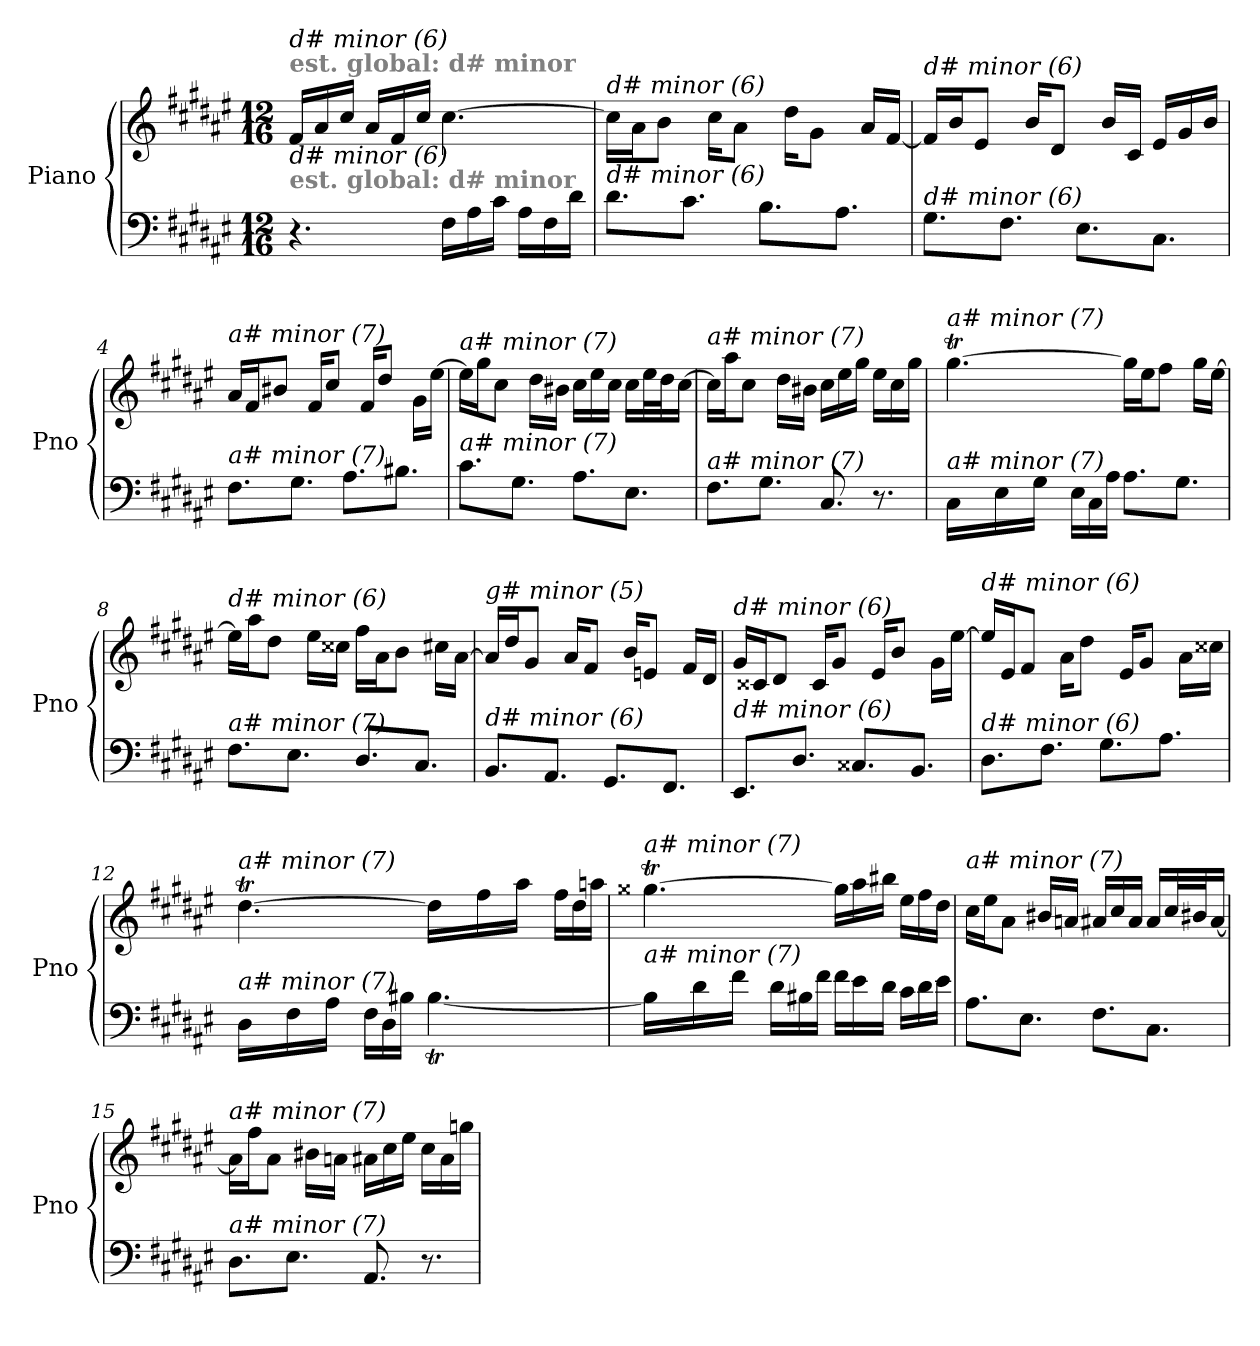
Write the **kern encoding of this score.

**kern	**kern
*part1	*part1
*staff2	*staff1
*I"Piano	*
*I'Pno	*
*clefF4	*clefG2
*k[f#c#g#d#a#e#]	*k[f#c#g#d#a#e#]
*F#:	*F#:
*M12/16	*M12/16
=1	=1
!	!LO:TX:a:B:color=#808080:t=est. global&colon; d# minor
!	!LO:TX:i:t=d# minor (6)
!LO:TX:a:B:color=#808080:t=est. global&colon; d# minor	!
!LO:TX:i:t=d# minor (6)	!
4.r	16f#/LL
.	16a#/
.	16cc#/JJ
.	16a#/LL
.	16f#/
.	16cc#/JJ
16F#\LL	[4.cc#\
16A#\	.
16c#\JJ	.
16A#\LL	.
16F#\	.
16d#\JJ	.
=2	=2
!	!LO:TX:i:t=d# minor (6)
!LO:TX:i:t=d# minor (6)	!
8.d#\L	16cc#\LL]
.	16a#\J
.	8b\J
8.c#\J	.
.	16cc#\KL
.	8a#\J
8.B\L	.
.	16dd#\KL
.	8g#\J
8.A#\J	.
.	16a#/LL
.	[16f#/JJ
=3	=3
!	!LO:TX:i:t=d# minor (6)
!LO:TX:i:t=d# minor (6)	!
8.G#\L	16f#/LL]
.	16b/J
.	8e#/J
8.F#\J	.
.	16b/KL
.	8d#/J
8.E#\L	.
.	16b/LL
.	16c#/JJ
8.C#\J	16e#/LL
.	16g#/
.	16b/JJ
=4	=4
!	!LO:TX:i:t=a# minor (7)
!LO:TX:i:t=a# minor (7)	!
8.F#\L	16a#/LL
.	16f#/J
.	8b#X/J
8.G#\J	.
.	16f#/KL
.	8cc#/J
8.A#\L	.
.	16f#/KL
.	8dd#/J
8.B#X\J	.
.	16g#\LL
.	[16ee#\JJ
!!LO:LB:g=z
=5	=5
!	!LO:TX:i:t=a# minor (7)
!LO:TX:i:t=a# minor (7)	!
8.c#\L	16ee#\LL]
.	16gg#\J
.	8cc#\J
8.G#\J	.
.	16dd#\LL
.	16b#X\JJ
8.A#\L	16cc#\LL
.	16ee#\
.	16cc#\JJ
8.E#\J	16cc#\LL
.	32ee#\L
.	32dd#\J
.	[16cc#\JJ
=6	=6
!	!LO:TX:i:t=a# minor (7)
!LO:TX:i:t=a# minor (7)	!
8.F#\L	16cc#\LL]
.	16aa#\J
.	8cc#\J
8.G#\J	.
.	16dd#\LL
.	16b#X\JJ
8.C#/	16cc#\LL
.	16ee#\
.	16gg#\JJ
8.r	16ee#\LL
.	16cc#\
.	16gg#\JJ
=7	=7
*^	*^
*	*	*	*Xtuplet
!	!	!LO:TX:i:t=a# minor (7)	!
!LO:TX:i:t=a# minor (7)	!	!	!
4.ryy	16C#\LL	[4.gg#T\	112%3aa#yy
.	.	.	112%3gg#yy
.	.	.	112%3aa#yy
.	16E#\	.	.
.	.	.	112%3gg#yy
.	.	.	112%3aa#yy
.	16G#\JJ	.	.
.	.	.	112%3gg#yy
.	.	.	14%3gg#yy
.	16E#\LL	.	.
.	16C#\	.	.
.	16A#\JJ	.	.
4.ryy	8.A#\L	16gg#\LL]	4.ryy
.	.	16ee#\J	.
.	.	8ff#\J	.
.	8.G#\J	.	.
.	.	16gg#\LL	.
.	.	[16ee#\JJ	.
*v	*v	*	*
*	*v	*v
!!LO:LB:g=z
=8	=8
!	!LO:TX:i:t=d# minor (6)
!LO:TX:i:t=a# minor (7)	!
8.F#\L	16ee#\LL]
.	16aa#\J
.	8dd#\J
8.E#\J	.
.	16ee#\LL
.	16cc##X\JJ
8.D#/L	16ff#\LL
.	16a#\J
.	8b\J
8.C#/J	.
.	16cc#X\LL
.	[16a#\JJ
!!LO:LB:g=z
=9	=9
!	!LO:TX:i:t=g# minor (5)
!LO:TX:i:t=d# minor (6)	!
8.BB/L	16a#/LL]
.	16dd#/J
.	8g#/J
8.AA#/J	.
.	16a#/KL
.	8f#/J
8.GG#/L	.
.	16b/KL
.	8en/J
8.FF#/J	.
.	16f#/LL
.	16d#/JJ
=10	=10
!	!LO:TX:i:t=d# minor (6)
!LO:TX:i:t=d# minor (6)	!
8.EE#/L	16g#/LL
.	16c##X/J
.	8d#/J
8.D#/J	.
.	16c##/KL
.	8g#/J
8.C##X/L	.
.	16e#/KL
.	8b/J
8.BB/J	.
.	16g#\LL
.	[16ee#\JJ
=11	=11
!	!LO:TX:i:t=d# minor (6)
!LO:TX:i:t=d# minor (6)	!
8.D#\L	16ee#/LL]
.	16e#/J
.	8f#/J
8.F#\J	.
.	16a#\KL
.	8dd#\J
8.G#\L	.
.	16e#/KL
.	8g#/J
8.A#\J	.
.	16a#\LL
.	16cc##X\JJ
!!LO:LB:g=z
=12	=12
*^	*^
*	*^	*	*
!	!	!	!LO:TX:i:t=a# minor (7)	!
!LO:TX:i:t=a# minor (7)	!	!	!	!
4.ryy	16D#\LL	4.ryy	[4.dd#T\	112%3ee#yy
.	.	.	.	112%3dd#yy
.	.	.	.	112%3ee#yy
.	16F#\	.	.	.
.	.	.	.	112%3dd#yy
.	.	.	.	112%3ee#yy
.	16A#\JJ	.	.	.
.	.	.	.	112%3dd#yy
.	.	.	.	14%3dd#yy
.	16F#\LL	.	.	.
.	16D#\	.	.	.
.	16B#X\JJ	.	.	.
*	*	*Xtuplet	*	*
4.ryy	[4.B#t\	112%3c#yy	16dd#\LL]	4.ryy
.	.	112%3B#yy	.	.
.	.	112%3c#yy	.	.
.	.	.	16ff#\	.
.	.	112%3B#yy	.	.
.	.	112%3c#yy	.	.
.	.	.	16aa#\JJ	.
.	.	112%3B#yy	.	.
.	.	14%3B#yy	.	.
.	.	.	16ff#\LL	.
.	.	.	16dd#\	.
.	.	.	16aani\JJ	.
*	*v	*v	*	*
!!LO:PB:g=z	!!
=13	=13	=13	=13
!	!	!LO:TX:i:t=a# minor (7)	!
!LO:TX:i:t=a# minor (7)	!	!	!
4.ryy	16B#\LL]	[4.gg##Xt\	112%3aa#yy
.	.	.	112%3gg##yy
.	.	.	112%3aa#yy
.	16d#\	.	.
.	.	.	112%3gg##yy
.	.	.	112%3aa#yy
.	16f#\JJ	.	.
.	.	.	112%3gg##yy
.	.	.	14%3gg##yy
.	16d#\LL	.	.
.	16B#X\	.	.
.	16f#\JJ	.	.
4.ryy	16f#\LL	16gg##\LL]	4.ryy
.	16e#\	16aa#\	.
.	16d#\JJ	16bb#X\JJ	.
.	16c#\LL	16ee#\LL	.
.	16d#\	16ff#\	.
.	16e#\JJ	16dd#\JJ	.
*	*	*v	*v
=14	=14	=14
!	!	!LO:TX:i:t=a# minor (7)
!LO:TX:i:t=a# minor (7)	!	!
*v	*v	*
8.A#\L	16cc#\LL
.	16ee#\J
.	8a#\J
8.E#\J	.
.	16b#X/LL
.	16ani/JJ
8.F#\L	16a#/LL
.	16cc#/
.	16a#/JJ
8.C#\J	16a#/LL
.	32cc#/L
.	32b#X/J
.	[16a#/JJ
=15	=15
!	!LO:TX:i:t=a# minor (7)
!LO:TX:i:t=a# minor (7)	!
8.D#\L	16a#\LL]
.	16ff#\J
.	8a#\J
8.E#\J	.
.	16b#X\LL
.	16ani\JJ
8.AA#/	16a#\LL
.	16cc#\
.	16ee#\JJ
8.r	16cc#\LL
.	16a#\
.	16ggni\JJ
=	=
*-	*-
